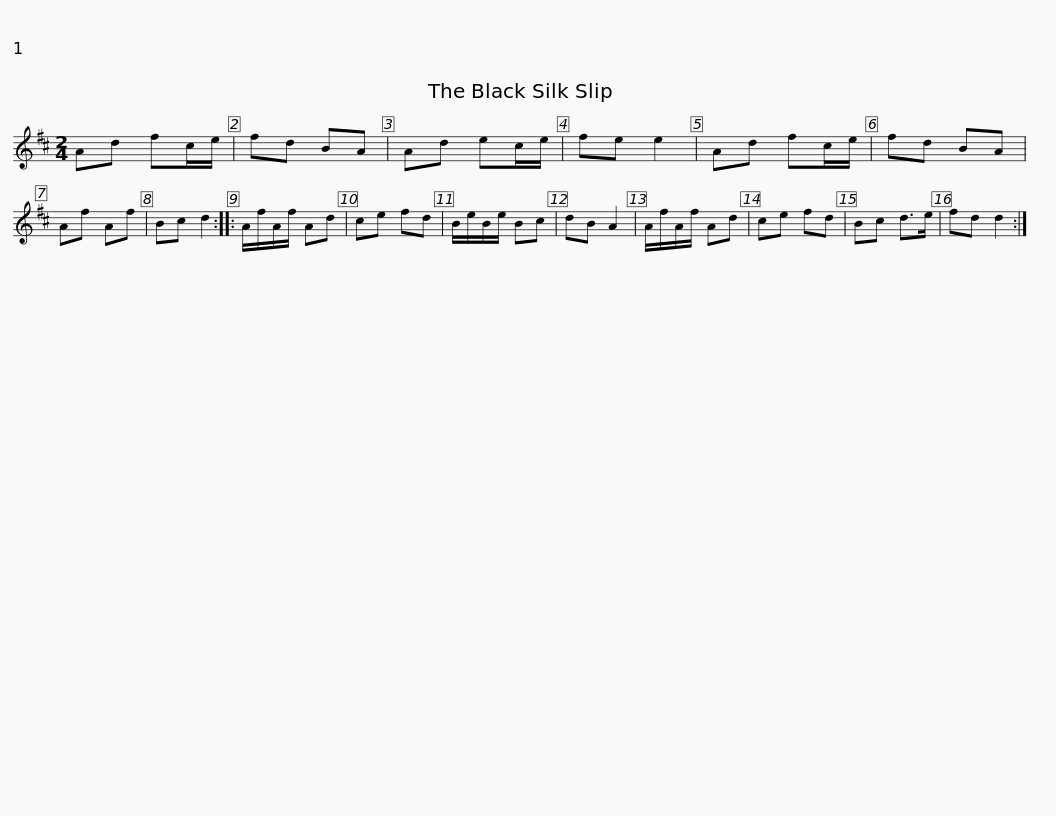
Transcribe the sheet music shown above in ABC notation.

X:1
L:1/8
M:2/4
I:linebreak $
K:D
V:1 treble
V:1
 Ad fc/e/ | fd BA | Ad ec/e/ | fe e2 | Ad fc/e/ | %5
 fd BA | Af Af | Bc d2 :: A/f/A/f/ Ad | ce fd |$ %10
 B/e/B/e/ Bc | dB A2 | A/f/A/f/ Ad | ce fd | Bc d>e | %15
 fd d2 :| %16
